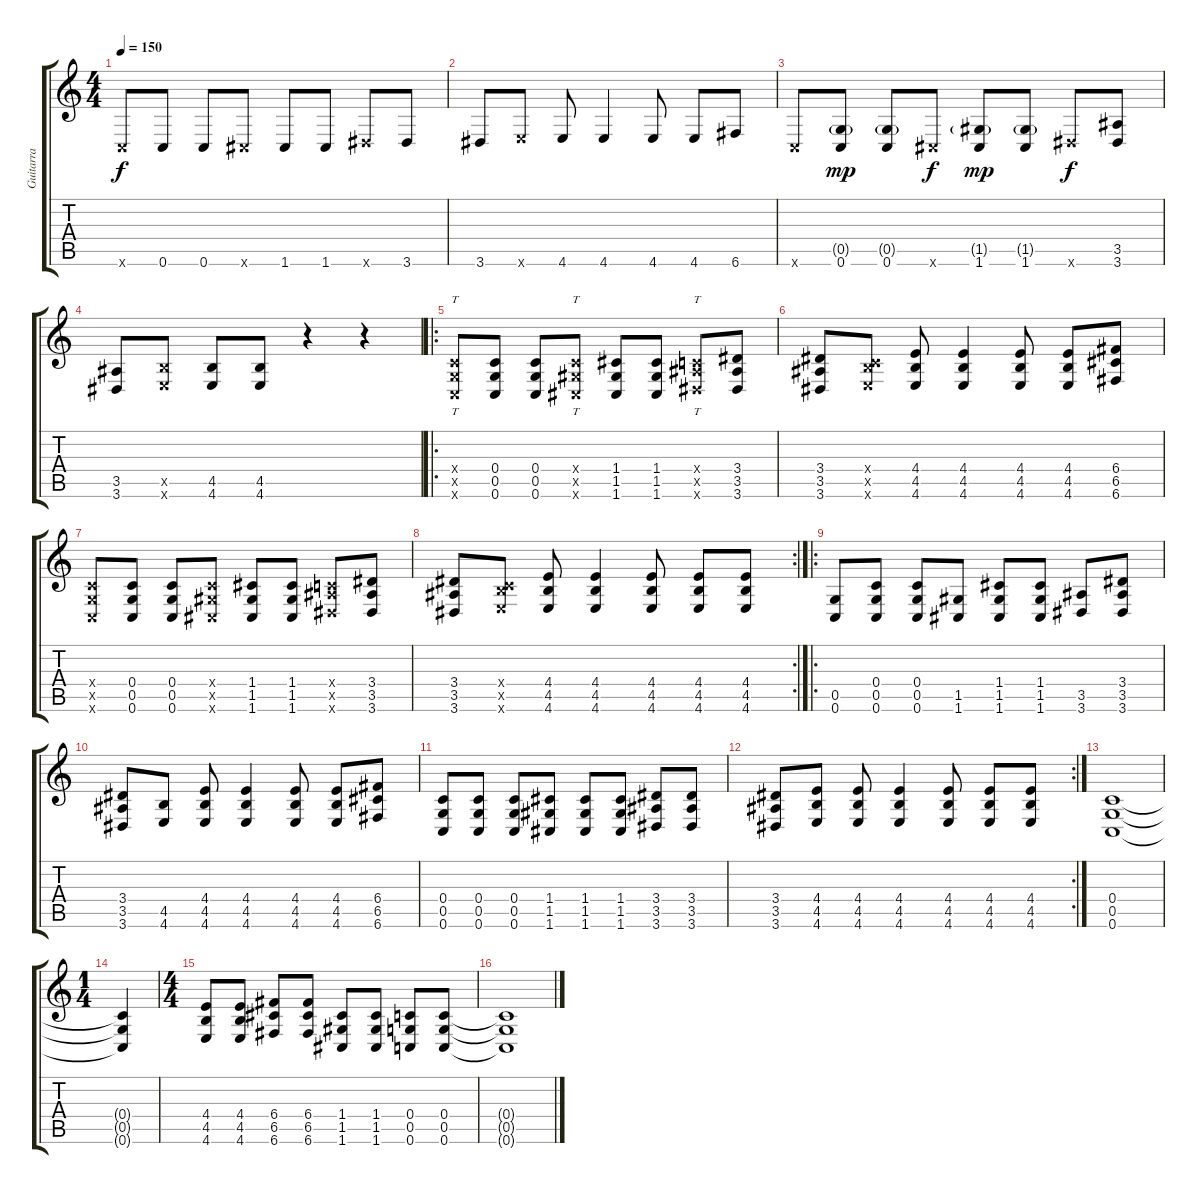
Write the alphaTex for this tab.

\track ("Guitarra" "Guitarra") {instrument distortionguitar}
\staff {score tabs}
\tuning (D4 A3 F3 C3 G2 C2) {hide}
\ts (4 4)
\tempo 150
\clef g2
\ks c
0.6{x}.8{dy f} 0.6.8 0.6.8 1.6{x}.8 1.6.8 1.6.8 3.6{x}.8 3.6.8 |
3.6.8 4.6{x}.8 4.6.8 4.6.4 4.6.8 4.6.8 6.6.8 |
0.6{x}.8 (0.5{g} 0.6).8{dy mp} (0.5{g} 0.6).8 1.6{x}.8{dy f} (1.5{g} 1.6).8{dy mp} (1.5{g} 1.6).8 3.6{x}.8{dy f} (3.5 3.6).8 |
(3.5 3.6).8 (4.5{x} 4.6{x}).8 (4.5 4.6).8 (4.5 4.6).8 r.4 r.4 |
\ro
(0.4{x} 0.5{x} 0.6{x}).8{tt} (0.4 0.5 0.6).8 (0.4 0.5 0.6).8 (0.4{x} 1.5{x} 1.6{x}).8{tt} (1.4 1.5 1.6).8 (1.4 1.5 1.6).8 (0.4{x} 3.5{x} 3.6{x}).8{tt} (3.4 3.5 3.6).8 |
(3.4 3.5 3.6).8 (0.4{x} 4.5{x} 4.6{x}).8 (4.4 4.5 4.6).8 (4.4 4.5 4.6).4 (4.4 4.5 4.6).8 (4.4 4.5 4.6).8 (6.4 6.5 6.6).8 |
(0.4{x} 0.5{x} 0.6{x}).8 (0.4 0.5 0.6).8 (0.4 0.5 0.6).8 (0.4{x} 1.5{x} 1.6{x}).8 (1.4 1.5 1.6).8 (1.4 1.5 1.6).8 (0.4{x} 3.5{x} 3.6{x}).8 (3.4 3.5 3.6).8 |
\rc 2
(3.4 3.5 3.6).8 (0.4{x} 4.5{x} 4.6{x}).8 (4.4 4.5 4.6).8 (4.4 4.5 4.6).4 (4.4 4.5 4.6).8 (4.4 4.5 4.6).8 (4.4 4.5 4.6).8 |
\ro
(0.5 0.6).8 (0.4 0.5 0.6).8 (0.4 0.5 0.6).8 (1.5 1.6).8 (1.4 1.5 1.6).8 (1.4 1.5 1.6).8 (3.5 3.6).8 (3.4 3.5 3.6).8 |
(3.4 3.5 3.6).8 (4.5 4.6).8 (4.4 4.5 4.6).8 (4.4 4.5 4.6).4 (4.4 4.5 4.6).8 (4.4 4.5 4.6).8 (6.4 6.5 6.6).8 |
(0.4 0.5 0.6).8 (0.4 0.5 0.6).8 (0.4 0.5 0.6).8 (1.4 1.5 1.6).8 (1.4 1.5 1.6).8 (1.4 1.5 1.6).8 (3.4 3.5 3.6).8 (3.4 3.5 3.6).8 |
\rc 2
(3.4 3.5 3.6).8 (4.4 4.5 4.6).8 (4.4 4.5 4.6).8 (4.4 4.5 4.6).4 (4.4 4.5 4.6).8 (4.4 4.5 4.6).8 (4.4 4.5 4.6).8 |
(0.4 0.5 0.6).1 |
\ts (1 4)
(0.4{t} 0.5{t} 0.6{t}).4 |
\ts (4 4)
(4.4 4.5 4.6).8 (4.4 4.5 4.6).8 (6.4 6.5 6.6).8 (6.4 6.5 6.6).8 (1.4 1.5 1.6).8 (1.4 1.5 1.6).8 (0.4 0.5 0.6).8 (0.4 0.5 0.6).8 |
(0.4{t} 0.5{t} 0.6{t}).1
